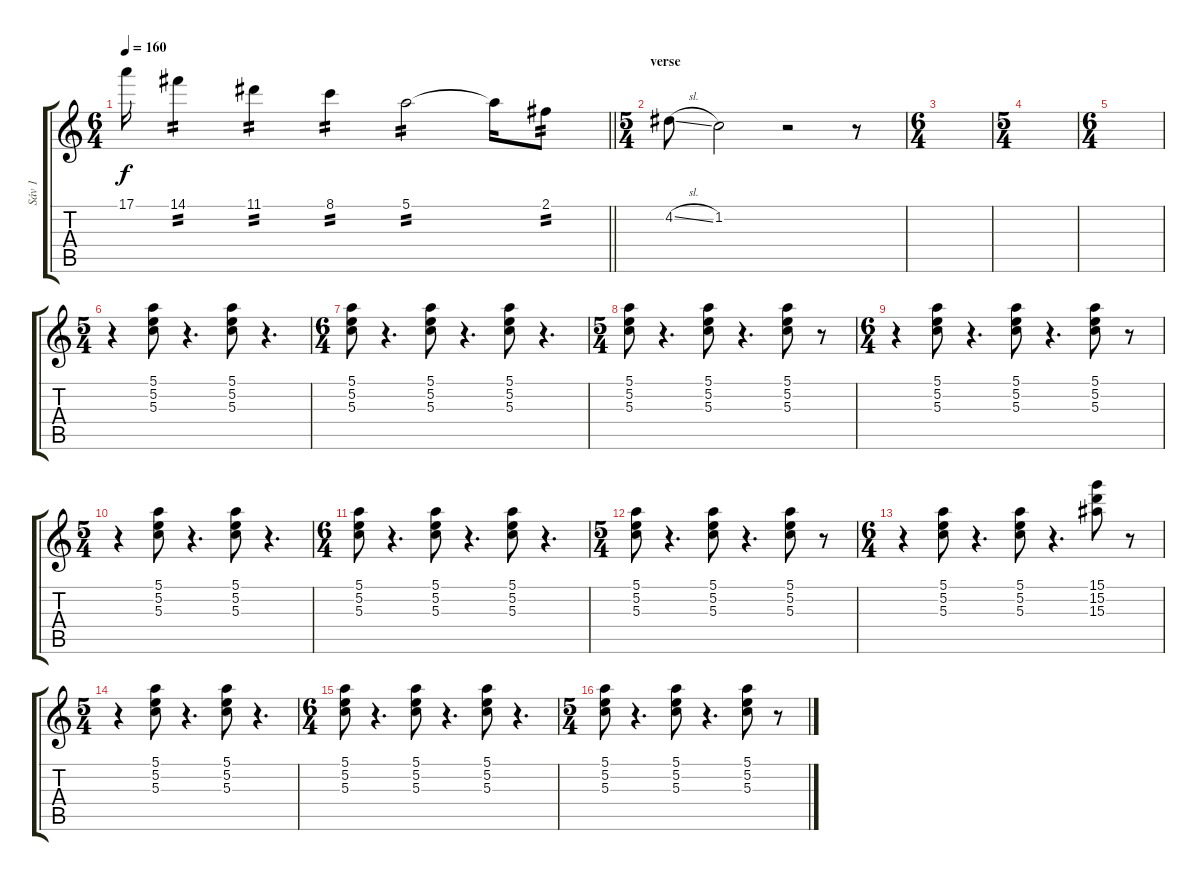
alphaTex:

\track ("Sáv 1" "Sáv 1") {instrument overdrivenguitar}
\staff {score tabs}
\tuning (E4 B3 G3 D3 A2 E2) {hide}
\ts (6 4)
\tempo 160
\clef g2
\barLineRight lightlight
\ks c
17.1{t}.16{dy f} 14.1.4{tp 2} 11.1.4{tp 2} 8.1.4{tp 2} 5.1.2{tp 2} 5.1{t}.16 2.1.8{tp 2} |
\ts (5 4)
\section ("" "verse")
4.2{sl}.8 1.2.2 r.2 r.8 |
\ts (6 4)
|
\ts (5 4)
|
\ts (6 4)
|
\ts (5 4)
r.4 (5.1 5.2 5.3).8 r.4{d} (5.1 5.2 5.3).8 r.4{d} |
\ts (6 4)
(5.1 5.2 5.3).8 r.4{d} (5.1 5.2 5.3).8 r.4{d} (5.1 5.2 5.3).8 r.4{d} |
\ts (5 4)
(5.1 5.2 5.3).8 r.4{d} (5.1 5.2 5.3).8 r.4{d} (5.1 5.2 5.3).8 r.8 |
\ts (6 4)
r.4 (5.1 5.2 5.3).8 r.4{d} (5.1 5.2 5.3).8 r.4{d} (5.1 5.2 5.3).8 r.8 |
\ts (5 4)
r.4 (5.1 5.2 5.3).8 r.4{d} (5.1 5.2 5.3).8 r.4{d} |
\ts (6 4)
(5.1 5.2 5.3).8 r.4{d} (5.1 5.2 5.3).8 r.4{d} (5.1 5.2 5.3).8 r.4{d} |
\ts (5 4)
(5.1 5.2 5.3).8 r.4{d} (5.1 5.2 5.3).8 r.4{d} (5.1 5.2 5.3).8 r.8 |
\ts (6 4)
r.4 (5.1 5.2 5.3).8 r.4{d} (5.1 5.2 5.3).8 r.4{d} (15.1 15.2 15.3).8 r.8 |
\ts (5 4)
r.4 (5.1 5.2 5.3).8 r.4{d} (5.1 5.2 5.3).8 r.4{d} |
\ts (6 4)
(5.1 5.2 5.3).8 r.4{d} (5.1 5.2 5.3).8 r.4{d} (5.1 5.2 5.3).8 r.4{d} |
\ts (5 4)
(5.1 5.2 5.3).8 r.4{d} (5.1 5.2 5.3).8 r.4{d} (5.1 5.2 5.3).8 r.8
